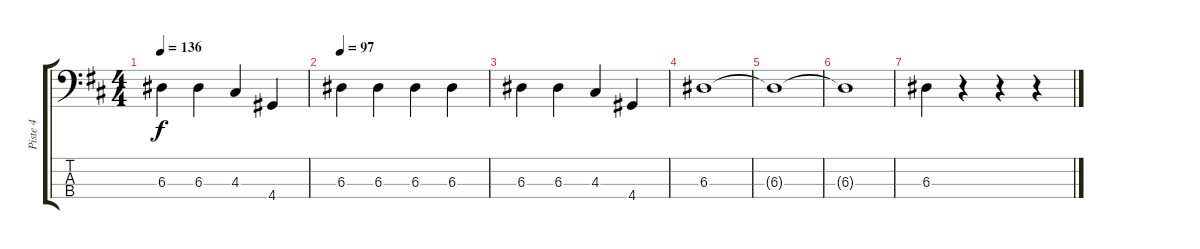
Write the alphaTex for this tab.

\track ("Piste 4" "Piste 4") {instrument electricbassfinger}
\staff {score tabs}
\tuning (G2 D2 A1 E1) {hide}
\ts (4 4)
\tempo 136
\clef f4
\ks d
6.3.4{dy f} 6.3.4 4.3.4 4.4.4 |
\tempo 97
6.3.4 6.3.4 6.3.4 6.3.4 |
6.3.4 6.3.4 4.3.4 4.4.4 |
6.3.1 |
6.3{t}.1 |
6.3{t}.1 |
6.3.4 r.4 r.4 r.4
